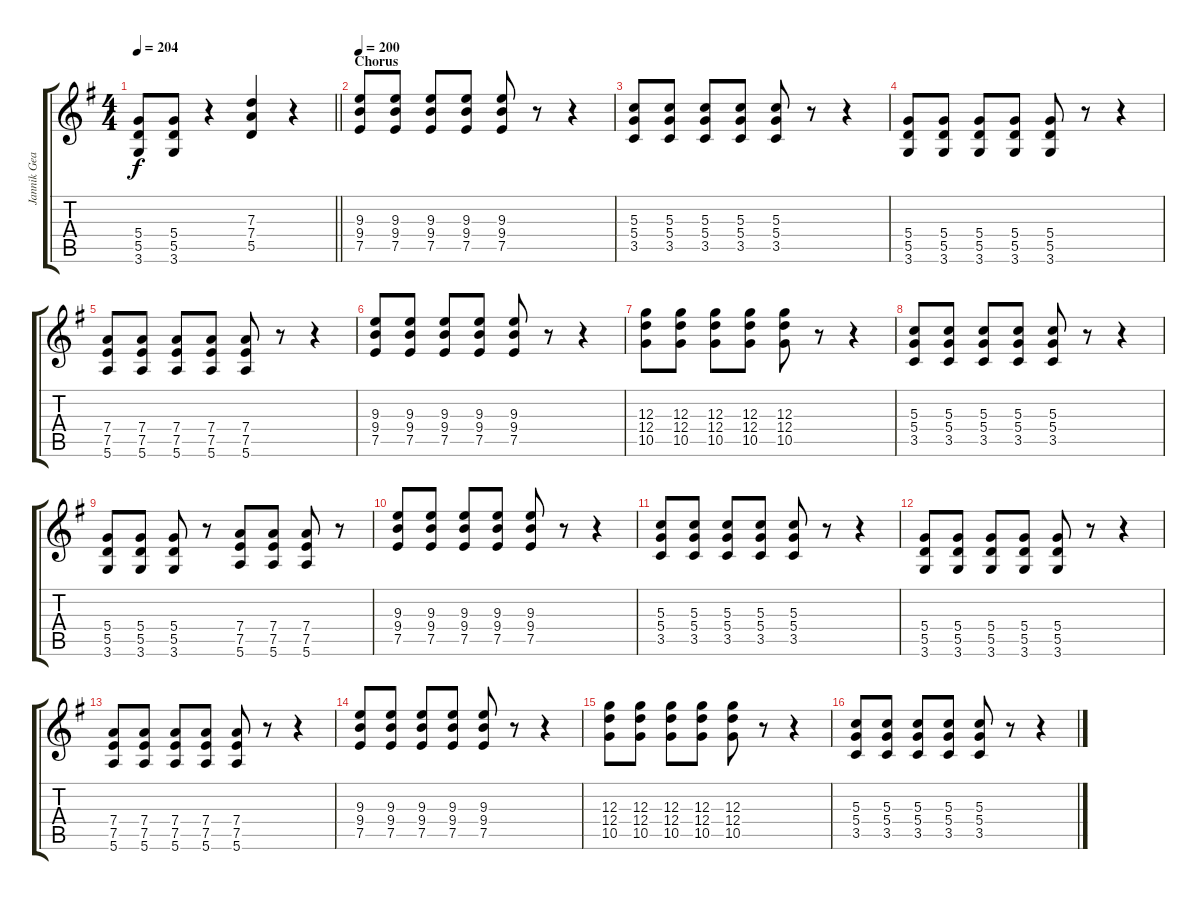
\track ("Jannik Gears (Guitar)" "Jannik Gea") {instrument distortionguitar}
\staff {score tabs}
\tuning (E4 B3 G3 D3 A2 E2) {hide}
\ts (4 4)
\tempo 204
\clef g2
\barLineRight lightlight
\ks eminor
(5.4 5.5 3.6).8{dy f} (5.4 5.5 3.6).8 r.4 (7.3 7.4 5.5).4 r.4 |
\section ("" "Chorus")
\tempo 200
(9.3 9.4 7.5).8 (9.3 9.4 7.5).8 (9.3 9.4 7.5).8 (9.3 9.4 7.5).8 (9.3 9.4 7.5).8 r.8 r.4 |
(5.3 5.4 3.5).8 (5.3 5.4 3.5).8 (5.3 5.4 3.5).8 (5.3 5.4 3.5).8 (5.3 5.4 3.5).8 r.8 r.4 |
(5.4 5.5 3.6).8 (5.4 5.5 3.6).8 (5.4 5.5 3.6).8 (5.4 5.5 3.6).8 (5.4 5.5 3.6).8 r.8 r.4 |
(7.4 7.5 5.6).8 (7.4 7.5 5.6).8 (7.4 7.5 5.6).8 (7.4 7.5 5.6).8 (7.4 7.5 5.6).8 r.8 r.4 |
(9.3 9.4 7.5).8 (9.3 9.4 7.5).8 (9.3 9.4 7.5).8 (9.3 9.4 7.5).8 (9.3 9.4 7.5).8 r.8 r.4 |
(12.3 12.4 10.5).8 (12.3 12.4 10.5).8 (12.3 12.4 10.5).8 (12.3 12.4 10.5).8 (12.3 12.4 10.5).8 r.8 r.4 |
(5.3 5.4 3.5).8 (5.3 5.4 3.5).8 (5.3 5.4 3.5).8 (5.3 5.4 3.5).8 (5.3 5.4 3.5).8 r.8 r.4 |
(5.4 5.5 3.6).8 (5.4 5.5 3.6).8 (5.4 5.5 3.6).8 r.8 (7.4 7.5 5.6).8 (7.4 7.5 5.6).8 (7.4 7.5 5.6).8 r.8 |
(9.3 9.4 7.5).8 (9.3 9.4 7.5).8 (9.3 9.4 7.5).8 (9.3 9.4 7.5).8 (9.3 9.4 7.5).8 r.8 r.4 |
(5.3 5.4 3.5).8 (5.3 5.4 3.5).8 (5.3 5.4 3.5).8 (5.3 5.4 3.5).8 (5.3 5.4 3.5).8 r.8 r.4 |
(5.4 5.5 3.6).8 (5.4 5.5 3.6).8 (5.4 5.5 3.6).8 (5.4 5.5 3.6).8 (5.4 5.5 3.6).8 r.8 r.4 |
(7.4 7.5 5.6).8 (7.4 7.5 5.6).8 (7.4 7.5 5.6).8 (7.4 7.5 5.6).8 (7.4 7.5 5.6).8 r.8 r.4 |
(9.3 9.4 7.5).8 (9.3 9.4 7.5).8 (9.3 9.4 7.5).8 (9.3 9.4 7.5).8 (9.3 9.4 7.5).8 r.8 r.4 |
(12.3 12.4 10.5).8 (12.3 12.4 10.5).8 (12.3 12.4 10.5).8 (12.3 12.4 10.5).8 (12.3 12.4 10.5).8 r.8 r.4 |
(5.3 5.4 3.5).8 (5.3 5.4 3.5).8 (5.3 5.4 3.5).8 (5.3 5.4 3.5).8 (5.3 5.4 3.5).8 r.8 r.4
